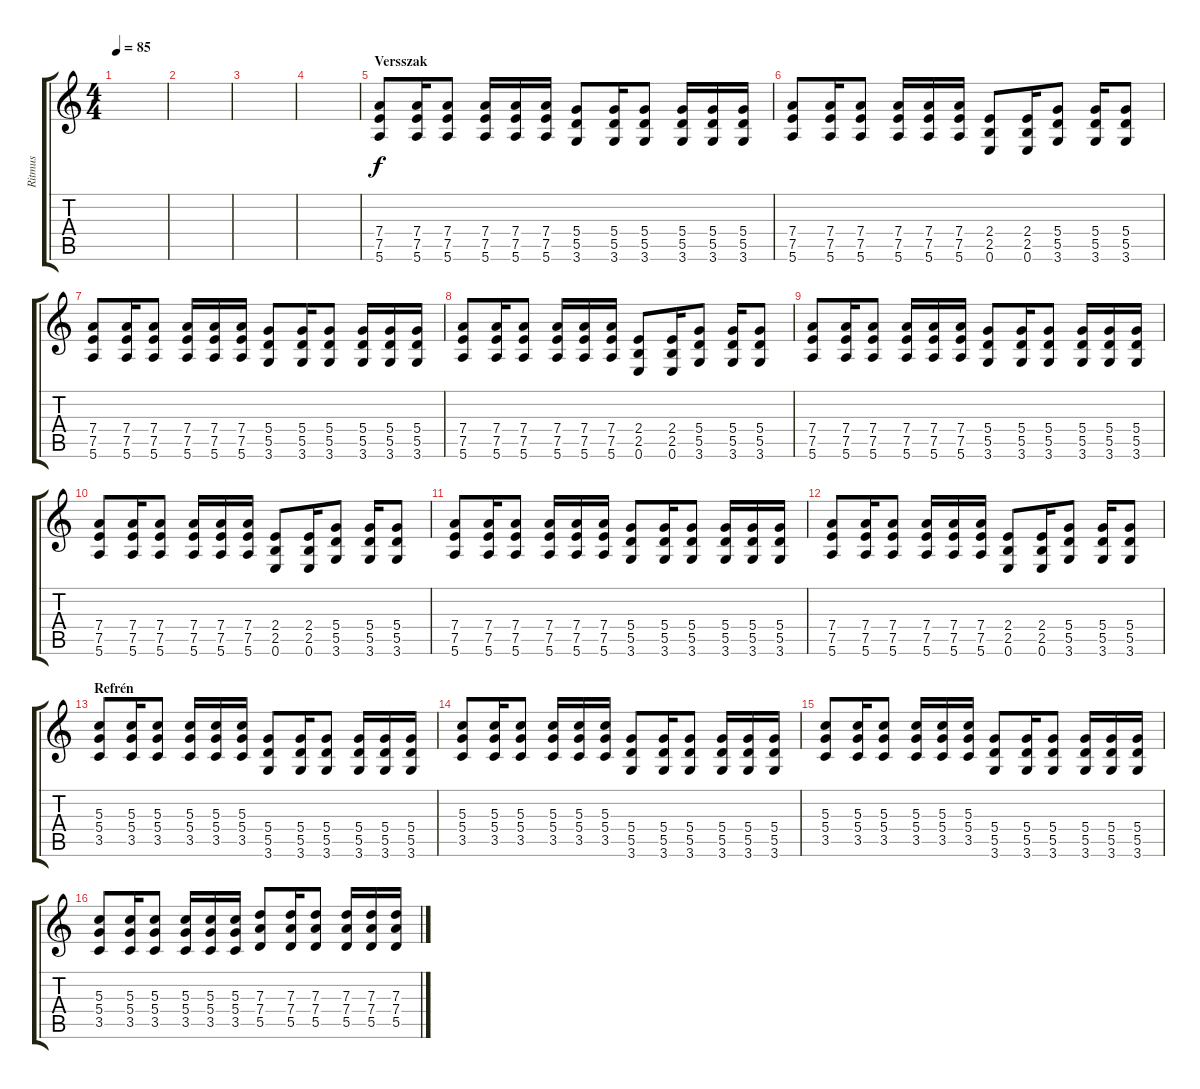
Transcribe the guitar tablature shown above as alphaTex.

\track ("Ritmus" "Ritmus") {instrument distortionguitar}
\staff {score tabs}
\tuning (E4 B3 G3 D3 A2 E2) {hide}
\ts (4 4)
\tempo 85
\clef g2
\ks c
|
|
|
|
\section ("" "Versszak")
(7.4 7.5 5.6).8 (7.4 7.5 5.6).16 (7.4 7.5 5.6).8 (7.4 7.5 5.6).16 (7.4 7.5 5.6).16 (7.4 7.5 5.6).16 (5.4 5.5 3.6).8 (5.4 5.5 3.6).16 (5.4 5.5 3.6).8 (5.4 5.5 3.6).16 (5.4 5.5 3.6).16 (5.4 5.5 3.6).16 |
(7.4 7.5 5.6).8 (7.4 7.5 5.6).16 (7.4 7.5 5.6).8 (7.4 7.5 5.6).16 (7.4 7.5 5.6).16 (7.4 7.5 5.6).16 (2.4 2.5 0.6).8 (2.4 2.5 0.6).16 (5.4 5.5 3.6).8 (5.4 5.5 3.6).16 (5.4 5.5 3.6).8 |
(7.4 7.5 5.6).8 (7.4 7.5 5.6).16 (7.4 7.5 5.6).8 (7.4 7.5 5.6).16 (7.4 7.5 5.6).16 (7.4 7.5 5.6).16 (5.4 5.5 3.6).8 (5.4 5.5 3.6).16 (5.4 5.5 3.6).8 (5.4 5.5 3.6).16 (5.4 5.5 3.6).16 (5.4 5.5 3.6).16 |
(7.4 7.5 5.6).8 (7.4 7.5 5.6).16 (7.4 7.5 5.6).8 (7.4 7.5 5.6).16 (7.4 7.5 5.6).16 (7.4 7.5 5.6).16 (2.4 2.5 0.6).8 (2.4 2.5 0.6).16 (5.4 5.5 3.6).8 (5.4 5.5 3.6).16 (5.4 5.5 3.6).8 |
(7.4 7.5 5.6).8 (7.4 7.5 5.6).16 (7.4 7.5 5.6).8 (7.4 7.5 5.6).16 (7.4 7.5 5.6).16 (7.4 7.5 5.6).16 (5.4 5.5 3.6).8 (5.4 5.5 3.6).16 (5.4 5.5 3.6).8 (5.4 5.5 3.6).16 (5.4 5.5 3.6).16 (5.4 5.5 3.6).16 |
(7.4 7.5 5.6).8 (7.4 7.5 5.6).16 (7.4 7.5 5.6).8 (7.4 7.5 5.6).16 (7.4 7.5 5.6).16 (7.4 7.5 5.6).16 (2.4 2.5 0.6).8 (2.4 2.5 0.6).16 (5.4 5.5 3.6).8 (5.4 5.5 3.6).16 (5.4 5.5 3.6).8 |
(7.4 7.5 5.6).8 (7.4 7.5 5.6).16 (7.4 7.5 5.6).8 (7.4 7.5 5.6).16 (7.4 7.5 5.6).16 (7.4 7.5 5.6).16 (5.4 5.5 3.6).8 (5.4 5.5 3.6).16 (5.4 5.5 3.6).8 (5.4 5.5 3.6).16 (5.4 5.5 3.6).16 (5.4 5.5 3.6).16 |
(7.4 7.5 5.6).8 (7.4 7.5 5.6).16 (7.4 7.5 5.6).8 (7.4 7.5 5.6).16 (7.4 7.5 5.6).16 (7.4 7.5 5.6).16 (2.4 2.5 0.6).8 (2.4 2.5 0.6).16 (5.4 5.5 3.6).8 (5.4 5.5 3.6).16 (5.4 5.5 3.6).8 |
\section ("" "Refrén")
(5.3 5.4 3.5).8 (5.3 5.4 3.5).16 (5.3 5.4 3.5).8 (5.3 5.4 3.5).16 (5.3 5.4 3.5).16 (5.3 5.4 3.5).16 (5.4 5.5 3.6).8 (5.4 5.5 3.6).16 (5.4 5.5 3.6).8 (5.4 5.5 3.6).16 (5.4 5.5 3.6).16 (5.4 5.5 3.6).16 |
(5.3 5.4 3.5).8 (5.3 5.4 3.5).16 (5.3 5.4 3.5).8 (5.3 5.4 3.5).16 (5.3 5.4 3.5).16 (5.3 5.4 3.5).16 (5.4 5.5 3.6).8 (5.4 5.5 3.6).16 (5.4 5.5 3.6).8 (5.4 5.5 3.6).16 (5.4 5.5 3.6).16 (5.4 5.5 3.6).16 |
(5.3 5.4 3.5).8 (5.3 5.4 3.5).16 (5.3 5.4 3.5).8 (5.3 5.4 3.5).16 (5.3 5.4 3.5).16 (5.3 5.4 3.5).16 (5.4 5.5 3.6).8 (5.4 5.5 3.6).16 (5.4 5.5 3.6).8 (5.4 5.5 3.6).16 (5.4 5.5 3.6).16 (5.4 5.5 3.6).16 |
(5.3 5.4 3.5).8 (5.3 5.4 3.5).16 (5.3 5.4 3.5).8 (5.3 5.4 3.5).16 (5.3 5.4 3.5).16 (5.3 5.4 3.5).16 (7.3 7.4 5.5).8 (7.3 7.4 5.5).16 (7.3 7.4 5.5).8 (7.3 7.4 5.5).16 (7.3 7.4 5.5).16 (7.3 7.4 5.5).16
